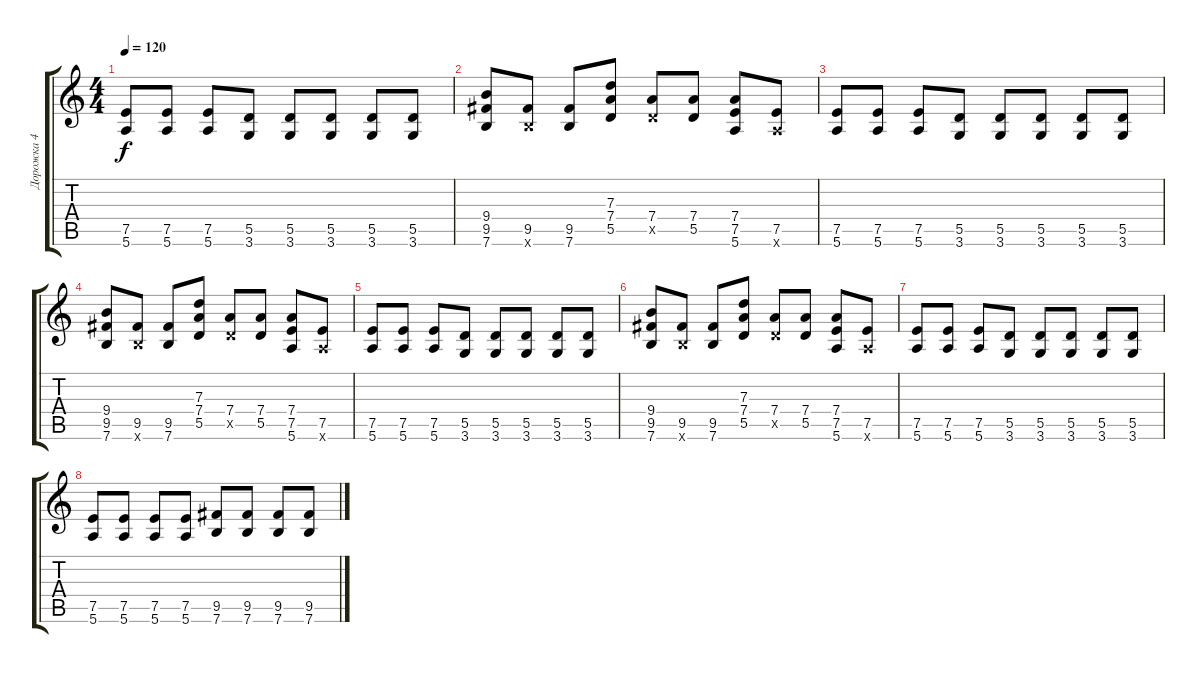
\track ("Дорожка 4" "Дорожка 4") {instrument overdrivenguitar}
\staff {score tabs}
\tuning (E4 B3 G3 D3 A2 E2) {hide}
\ts (4 4)
\tempo 120
\clef g2
\ks c
(7.5 5.6).8{dy f} (7.5 5.6).8 (7.5 5.6).8 (5.5 3.6).8 (5.5 3.6).8 (5.5 3.6).8 (5.5 3.6).8 (5.5 3.6).8 |
(9.4 9.5 7.6).8 (9.5 7.6{x}).8 (9.5 7.6).8 (7.3 7.4 5.5).8 (7.4 5.5{x}).8 (7.4 5.5).8 (7.4 7.5 5.6).8 (7.5 5.6{x}).8 |
(7.5 5.6).8 (7.5 5.6).8 (7.5 5.6).8 (5.5 3.6).8 (5.5 3.6).8 (5.5 3.6).8 (5.5 3.6).8 (5.5 3.6).8 |
(9.4 9.5 7.6).8 (9.5 7.6{x}).8 (9.5 7.6).8 (7.3 7.4 5.5).8 (7.4 5.5{x}).8 (7.4 5.5).8 (7.4 7.5 5.6).8 (7.5 5.6{x}).8 |
(7.5 5.6).8 (7.5 5.6).8 (7.5 5.6).8 (5.5 3.6).8 (5.5 3.6).8 (5.5 3.6).8 (5.5 3.6).8 (5.5 3.6).8 |
(9.4 9.5 7.6).8 (9.5 7.6{x}).8 (9.5 7.6).8 (7.3 7.4 5.5).8 (7.4 5.5{x}).8 (7.4 5.5).8 (7.4 7.5 5.6).8 (7.5 5.6{x}).8 |
(7.5 5.6).8 (7.5 5.6).8 (7.5 5.6).8 (5.5 3.6).8 (5.5 3.6).8 (5.5 3.6).8 (5.5 3.6).8 (5.5 3.6).8 |
(7.5 5.6).8 (7.5 5.6).8 (7.5 5.6).8 (7.5 5.6).8 (9.5 7.6).8 (9.5 7.6).8 (9.5 7.6).8 (9.5 7.6).8
